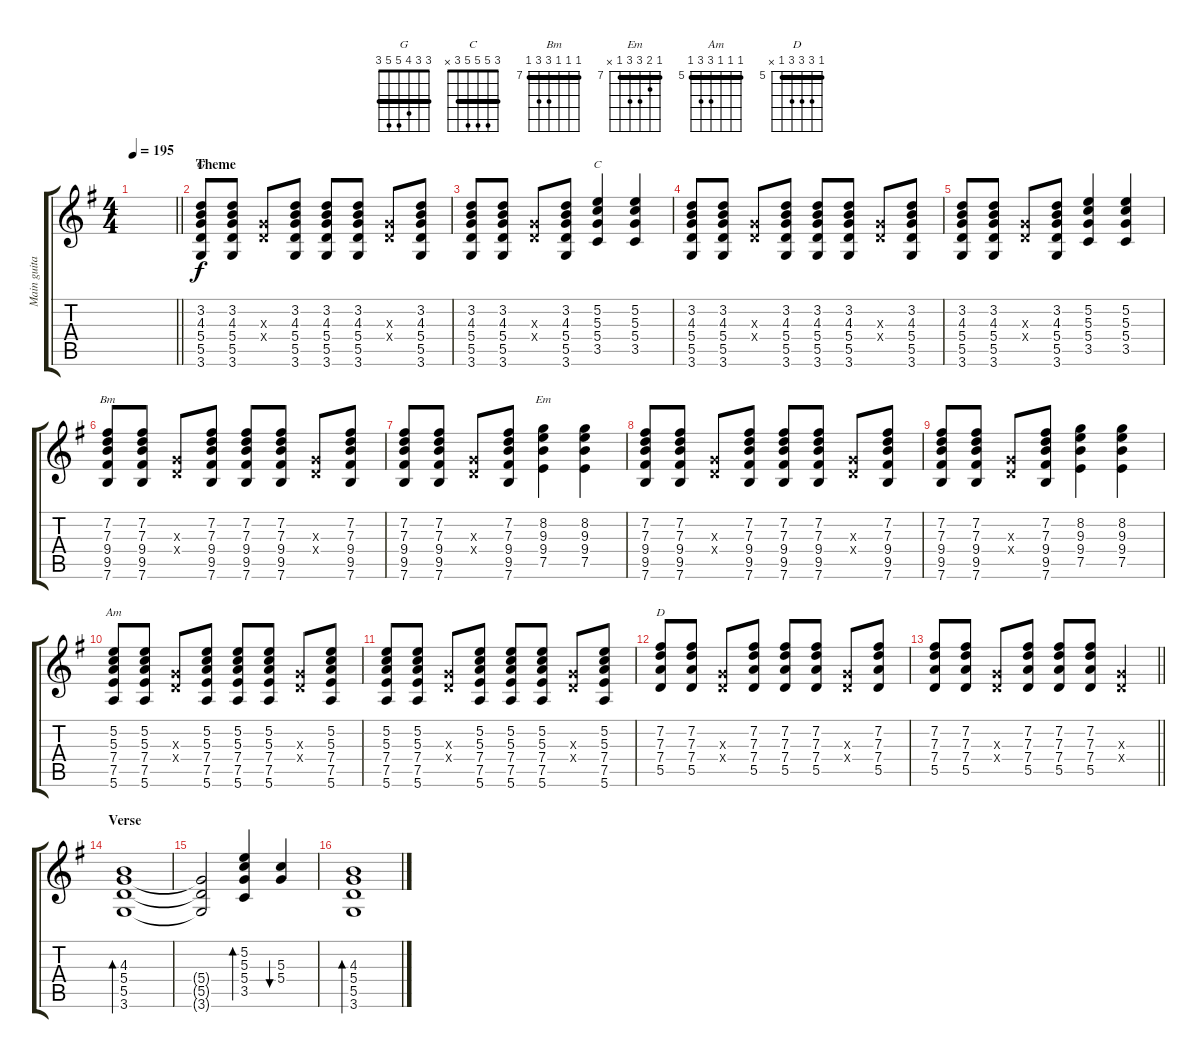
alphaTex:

\track ("Main guitar" "Main guita") {instrument overdrivenguitar}
\staff {score tabs}
\tuning (E4 B3 G3 D3 A2 E2) {hide}
\chord ("G" 3 3 4 5 5 3) {barre 3}
\chord ("C" 3 5 5 5 3 x) {barre 3}
\chord ("Bm" 7 7 7 9 9 7) {firstfret 7 barre 7}
\chord ("Em" 7 8 9 9 7 x) {firstfret 7 barre 7}
\chord ("Am" 5 5 5 7 7 5) {firstfret 5 barre 5}
\chord ("D" 5 7 7 7 5 x) {firstfret 5 barre 5}
\ts (4 4)
\tempo 195
\clef g2
\barLineRight lightlight
\ks g
|
\section ("" "Theme")
(3.2 4.3 5.4 5.5 3.6).8{ch "G"} (3.2 4.3 5.4 5.5 3.6).8 (0.3{x} 0.4{x}).8 (3.2 4.3 5.4 5.5 3.6).8 (3.2 4.3 5.4 5.5 3.6).8 (3.2 4.3 5.4 5.5 3.6).8 (0.3{x} 0.4{x}).8 (3.2 4.3 5.4 5.5 3.6).8 |
(3.2 4.3 5.4 5.5 3.6).8 (3.2 4.3 5.4 5.5 3.6).8 (0.3{x} 0.4{x}).8 (3.2 4.3 5.4 5.5 3.6).8 (5.2 5.3 5.4 3.5).4{ch "C"} (5.2 5.3 5.4 3.5).4 |
(3.2 4.3 5.4 5.5 3.6).8 (3.2 4.3 5.4 5.5 3.6).8 (0.3{x} 0.4{x}).8 (3.2 4.3 5.4 5.5 3.6).8 (3.2 4.3 5.4 5.5 3.6).8 (3.2 4.3 5.4 5.5 3.6).8 (0.3{x} 0.4{x}).8 (3.2 4.3 5.4 5.5 3.6).8 |
(3.2 4.3 5.4 5.5 3.6).8 (3.2 4.3 5.4 5.5 3.6).8 (0.3{x} 0.4{x}).8 (3.2 4.3 5.4 5.5 3.6).8 (5.2 5.3 5.4 3.5).4 (5.2 5.3 5.4 3.5).4 |
(7.2 7.3 9.4 9.5 7.6).8{ch "Bm"} (7.2 7.3 9.4 9.5 7.6).8 (0.3{x} 0.4{x}).8 (7.2 7.3 9.4 9.5 7.6).8 (7.2 7.3 9.4 9.5 7.6).8 (7.2 7.3 9.4 9.5 7.6).8 (0.3{x} 0.4{x}).8 (7.2 7.3 9.4 9.5 7.6).8 |
(7.2 7.3 9.4 9.5 7.6).8 (7.2 7.3 9.4 9.5 7.6).8 (0.3{x} 0.4{x}).8 (7.2 7.3 9.4 9.5 7.6).8 (8.2 9.3 9.4 7.5).4{ch "Em"} (8.2 9.3 9.4 7.5).4 |
(7.2 7.3 9.4 9.5 7.6).8 (7.2 7.3 9.4 9.5 7.6).8 (0.3{x} 0.4{x}).8 (7.2 7.3 9.4 9.5 7.6).8 (7.2 7.3 9.4 9.5 7.6).8 (7.2 7.3 9.4 9.5 7.6).8 (0.3{x} 0.4{x}).8 (7.2 7.3 9.4 9.5 7.6).8 |
(7.2 7.3 9.4 9.5 7.6).8 (7.2 7.3 9.4 9.5 7.6).8 (0.3{x} 0.4{x}).8 (7.2 7.3 9.4 9.5 7.6).8 (8.2 9.3 9.4 7.5).4 (8.2 9.3 9.4 7.5).4 |
(5.2 5.3 7.4 7.5 5.6).8{ch "Am"} (5.2 5.3 7.4 7.5 5.6).8 (0.3{x} 0.4{x}).8 (5.2 5.3 7.4 7.5 5.6).8 (5.2 5.3 7.4 7.5 5.6).8 (5.2 5.3 7.4 7.5 5.6).8 (0.3{x} 0.4{x}).8 (5.2 5.3 7.4 7.5 5.6).8 |
(5.2 5.3 7.4 7.5 5.6).8 (5.2 5.3 7.4 7.5 5.6).8 (0.3{x} 0.4{x}).8 (5.2 5.3 7.4 7.5 5.6).8 (5.2 5.3 7.4 7.5 5.6).8 (5.2 5.3 7.4 7.5 5.6).8 (0.3{x} 0.4{x}).8 (5.2 5.3 7.4 7.5 5.6).8 |
(7.2 7.3 7.4 5.5).8{ch "D"} (7.2 7.3 7.4 5.5).8 (0.3{x} 0.4{x}).8 (7.2 7.3 7.4 5.5).8 (7.2 7.3 7.4 5.5).8 (7.2 7.3 7.4 5.5).8 (0.3{x} 0.4{x}).8 (7.2 7.3 7.4 5.5).8 |
\barLineRight lightlight
(7.2 7.3 7.4 5.5).8 (7.2 7.3 7.4 5.5).8 (0.3{x} 0.4{x}).8 (7.2 7.3 7.4 5.5).8 (7.2 7.3 7.4 5.5).8 (7.2 7.3 7.4 5.5).8 (0.3{x} 0.4{x}).4 |
\section ("" "Verse")
(4.3 5.4 5.5 3.6).1{bd 240 volume 10 instrument electricguitarclean} |
(5.4{t} 5.5{t} 3.6{t}).2 (5.2 5.3 5.4 3.5).4{bd 240} (5.3 5.4).4{bu 120} |
(4.3 5.4 5.5 3.6).1{bd 240}
